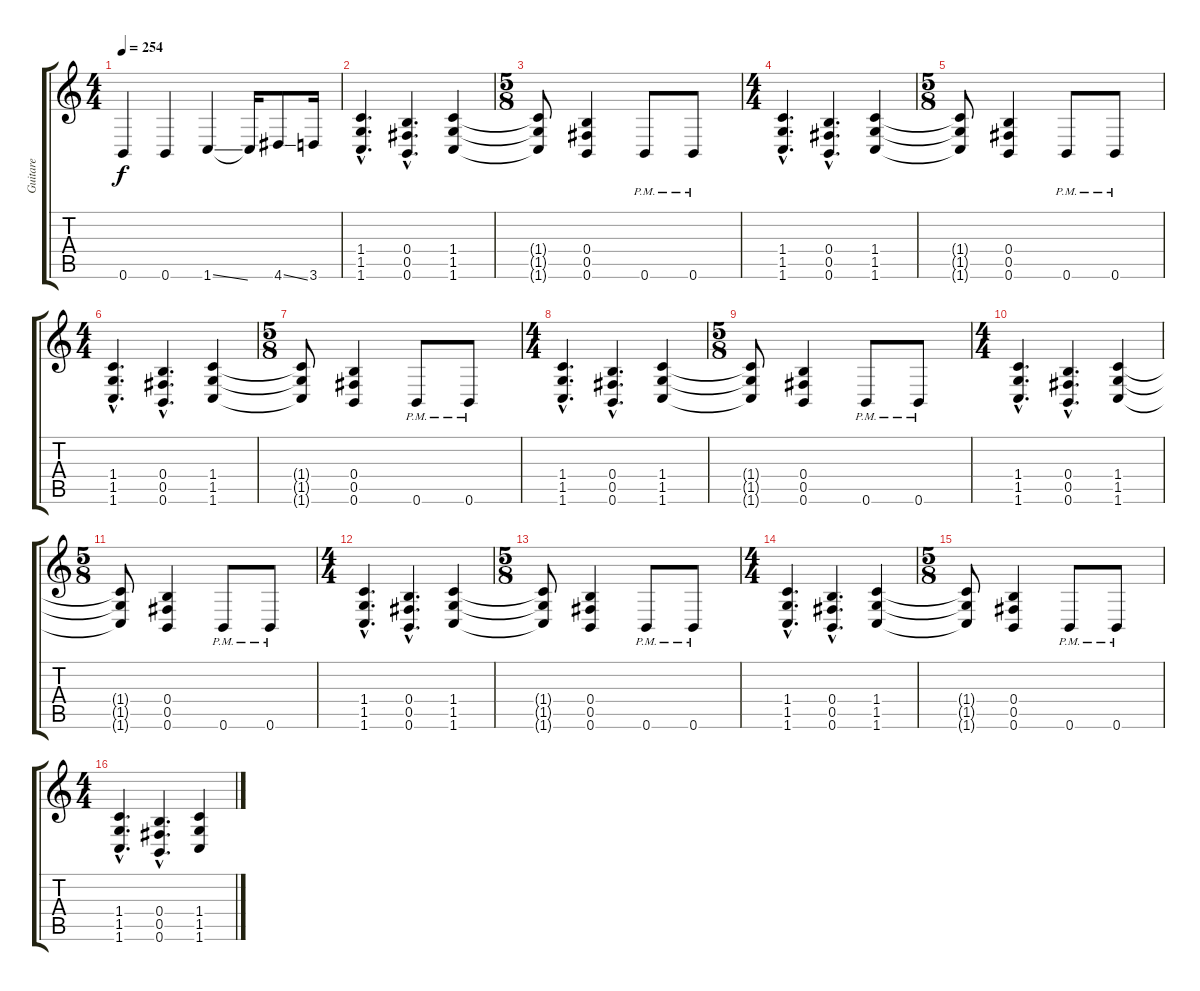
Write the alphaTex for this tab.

\track ("Guitare" "Guitare") {instrument distortionguitar}
\staff {score tabs}
\tuning (Db4 Ab3 E3 B2 Gb2 B1) {hide}
\ts (4 4)
\tempo 254
\clef g2
\ks c
0.6.4{dy f} 0.6.4 1.6{ss}.4 1.6{t}.16 4.6{ss}.8 3.6.16 |
\section ("" "")
(1.4{hac} 1.5{hac} 1.6{hac}).4{d} (0.4{hac} 0.5{hac} 0.6{hac}).4{d} (1.4 1.5 1.6).4 |
\ts (5 8)
(1.4{t} 1.5{t} 1.6{t}).8 (0.4 0.5 0.6).4 0.6{pm}.8 0.6{pm}.8 |
\ts (4 4)
(1.4{hac} 1.5{hac} 1.6{hac}).4{d} (0.4{hac} 0.5{hac} 0.6{hac}).4{d} (1.4 1.5 1.6).4 |
\ts (5 8)
(1.4{t} 1.5{t} 1.6{t}).8 (0.4 0.5 0.6).4 0.6{pm}.8 0.6{pm}.8 |
\ts (4 4)
(1.4{hac} 1.5{hac} 1.6{hac}).4{d} (0.4{hac} 0.5{hac} 0.6{hac}).4{d} (1.4 1.5 1.6).4 |
\ts (5 8)
(1.4{t} 1.5{t} 1.6{t}).8 (0.4 0.5 0.6).4 0.6{pm}.8 0.6{pm}.8 |
\ts (4 4)
(1.4{hac} 1.5{hac} 1.6{hac}).4{d} (0.4{hac} 0.5{hac} 0.6{hac}).4{d} (1.4 1.5 1.6).4 |
\ts (5 8)
(1.4{t} 1.5{t} 1.6{t}).8 (0.4 0.5 0.6).4 0.6{pm}.8 0.6{pm}.8 |
\ts (4 4)
(1.4{hac} 1.5{hac} 1.6{hac}).4{d} (0.4{hac} 0.5{hac} 0.6{hac}).4{d} (1.4 1.5 1.6).4 |
\ts (5 8)
(1.4{t} 1.5{t} 1.6{t}).8 (0.4 0.5 0.6).4 0.6{pm}.8 0.6{pm}.8 |
\ts (4 4)
(1.4{hac} 1.5{hac} 1.6{hac}).4{d} (0.4{hac} 0.5{hac} 0.6{hac}).4{d} (1.4 1.5 1.6).4 |
\ts (5 8)
(1.4{t} 1.5{t} 1.6{t}).8 (0.4 0.5 0.6).4 0.6{pm}.8 0.6{pm}.8 |
\ts (4 4)
(1.4{hac} 1.5{hac} 1.6{hac}).4{d} (0.4{hac} 0.5{hac} 0.6{hac}).4{d} (1.4 1.5 1.6).4 |
\ts (5 8)
(1.4{t} 1.5{t} 1.6{t}).8 (0.4 0.5 0.6).4 0.6{pm}.8 0.6{pm}.8 |
\ts (4 4)
(1.4{hac} 1.5{hac} 1.6{hac}).4{d} (0.4{hac} 0.5{hac} 0.6{hac}).4{d} (1.4 1.5 1.6).4
